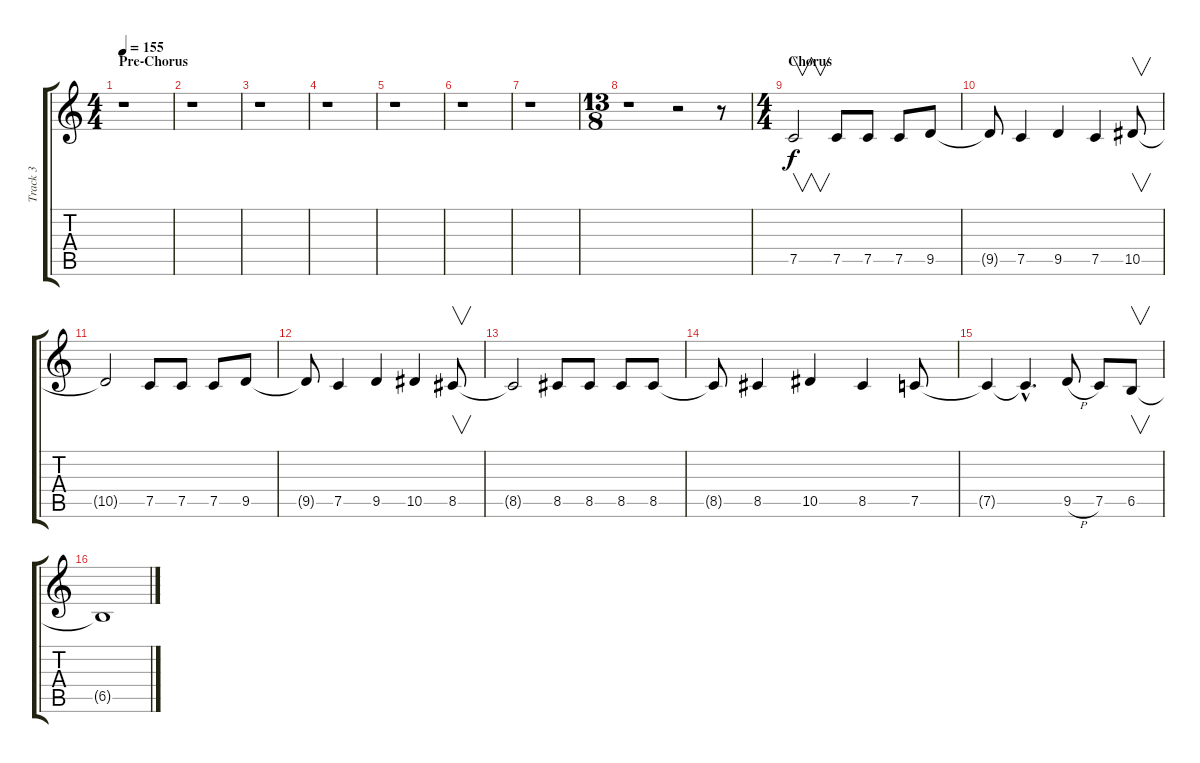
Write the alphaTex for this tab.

\track ("Track 3" "Track 3") {instrument overdrivenguitar}
\staff {score tabs}
\tuning (C4 G3 Eb3 Bb2 F2 C2) {hide}
\ts (4 4)
\section ("" "Pre-Chorus")
\tempo 155
\clef g2
\ks c
r.1{dy f} |
r.1 |
r.1 |
r.1 |
r.1 |
r.1 |
r.1 |
\ts (13 8)
r.1 r.2 r.8 |
\ts (4 4)
\section ("" "Chorus")
7.5.2{v} 7.5.8 7.5.8 7.5.8 9.5.8 |
9.5{t}.8 7.5.4 9.5.4 7.5.4 10.5.8{v} |
10.5{t}.2 7.5.8 7.5.8 7.5.8 9.5.8 |
9.5{t}.8 7.5.4 9.5.4 10.5.4 8.5.8{v} |
8.5{t}.2 8.5.8 8.5.8 8.5.8 8.5.8 |
8.5{t}.8 8.5.4 10.5.4 8.5.4 7.5.8 |
7.5{t}.4 7.5{hac t}.4{d} 9.5{h}.8 7.5.8 6.5.8{v} |
6.5{t}.1
